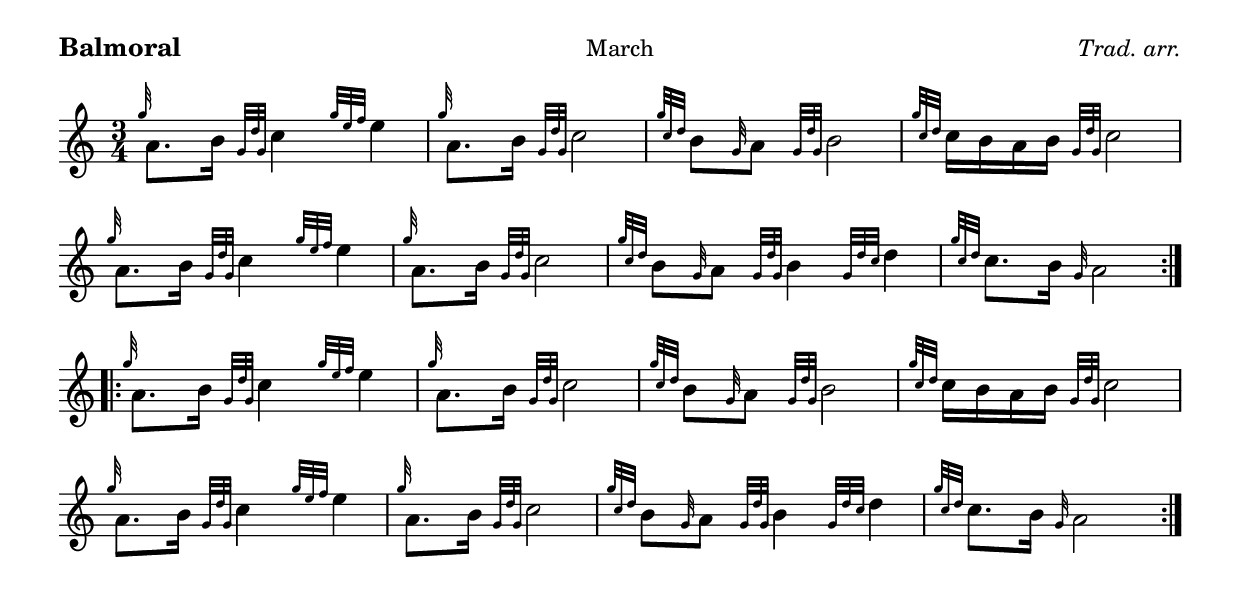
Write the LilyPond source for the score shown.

\version "2.18.2"

\include "bagpipe.ly"
today = #(strftime "%e %B %Y" (localtime (current-time)))

\paper {
  top-margin = 1\cm

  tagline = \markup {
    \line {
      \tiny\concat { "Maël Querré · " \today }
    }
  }

  scoreTitleMarkup = \markup {
    \fill-line {
      \column {
        \large \bold \fromproperty #'header:title
        \bold \fromproperty #'header:subtitle
      }
      \fromproperty #'header:meter
      \column {
        \fromproperty #'header:composer
        \italic \fromproperty #'header:arranger
        \tiny \fromproperty #'header:date
      }
    }
  }

  markup-system-spacing #'basic-distance = #10
}

\layout {
  indent = 0.0\cm
  \context {
    \Score \remove "Bar_number_engraver"
  }
}


\score {

  {
    \hideKeySignature
    \time 3/4

    \repeat volta 2 {
      \grg a8. b16 \grip c4 \dble e \grg a8. b16 \grip c2
      \dblc b8 \grG a \grip b2 \dblc c16 b a b \grip c2

      \grg a8. b16 \grip c4 \dble e \grg a8. b16 \grip c2
      \dblc b8 \grG a \grip b4 \thrwd d \dblc c8. b16 \grG a2
    }

    \break

    \repeat volta 2 {
      \grg a8. b16 \grip c4 \dble e \grg a8. b16 \grip c2
      \dblc b8 \grG a \grip b2 \dblc c16 b a b \grip c2

      \grg a8. b16 \grip c4 \dble e \grg a8. b16 \grip c2
      \dblc b8 \grG a \grip b4 \thrwd d \dblc c8. b16 \grG a2
    }
  }

  \header {
    title = "Balmoral"
    meter = "March"
    arranger = "Trad. arr."
  }

}
